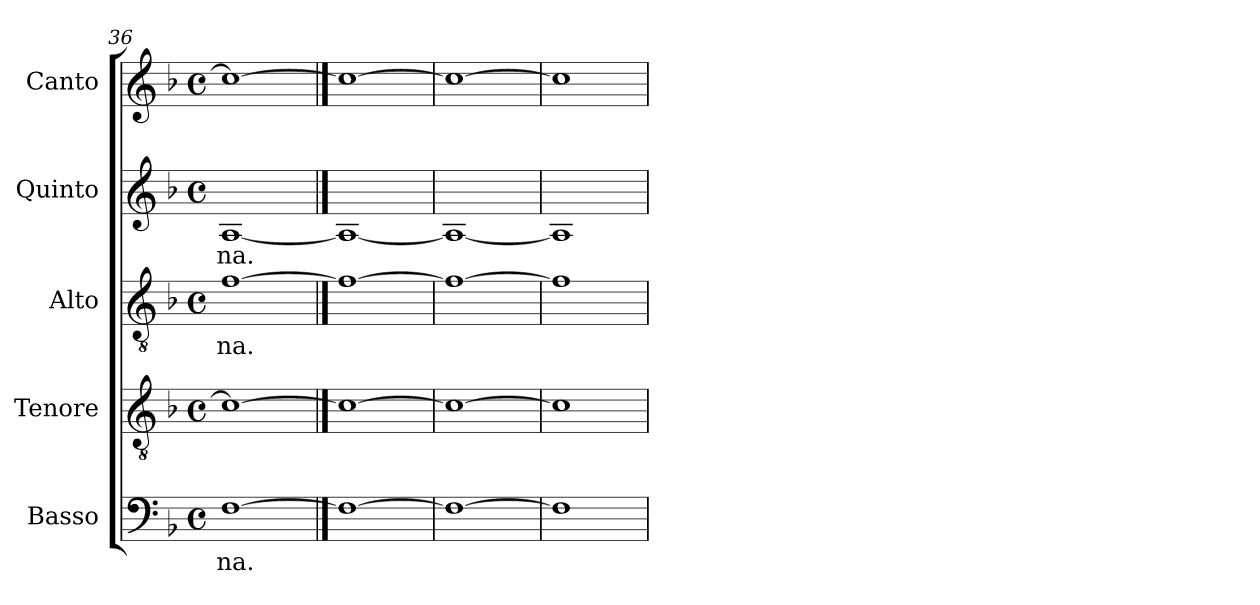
**kern	**text	**kern	**kern	**text	**kern	**text	**kern
*part5	*part5	*part4	*part3	*part3	*part2	*part2	*part1
*staff5	*staff5	*staff4	*staff3	*staff3	*staff2	*staff2	*staff1
*I"Basso	*	*I"Tenore	*I"Alto	*	*I"Quinto	*	*I"Canto
*I'B.	*	*I'T.	*I'A.	*	*	*	*
*clefF4	*	*clefGv2	*clefGv2	*	*clefG2	*	*clefG2
*k[b-]	*	*k[b-]	*k[b-]	*	*k[b-]	*	*k[b-]
*F:	*	*F:	*F:	*	*F:	*	*F:
*M4/4	*	*M4/4	*M4/4	*	*M4/4	*	*M4/4
*met(c)	*	*met(c)	*met(c)	*	*met(c)	*	*met(c)
=36	=36	=36	=36	=36	=36	=36	=36
[1F\	-na.	1c\_	[1f\	-na.	[1A/	-na.	1cc\_
==37	==37	==37	==37	==37	==37	==37	==37
1F\_	.	1c\_	1f\_	.	1A/_	.	1cc\_
=38	=38	=38	=38	=38	=38	=38	=38
1F\_	.	1c\_	1f\_	.	1A/_	.	1cc\_
=39	=39	=39	=39	=39	=39	=39	=39
1F\]	.	1c\]	1f\]	.	1A/]	.	1cc\]
=	=	=	=	=	=	=	=
*-	*-	*-	*-	*-	*-	*-	*-
